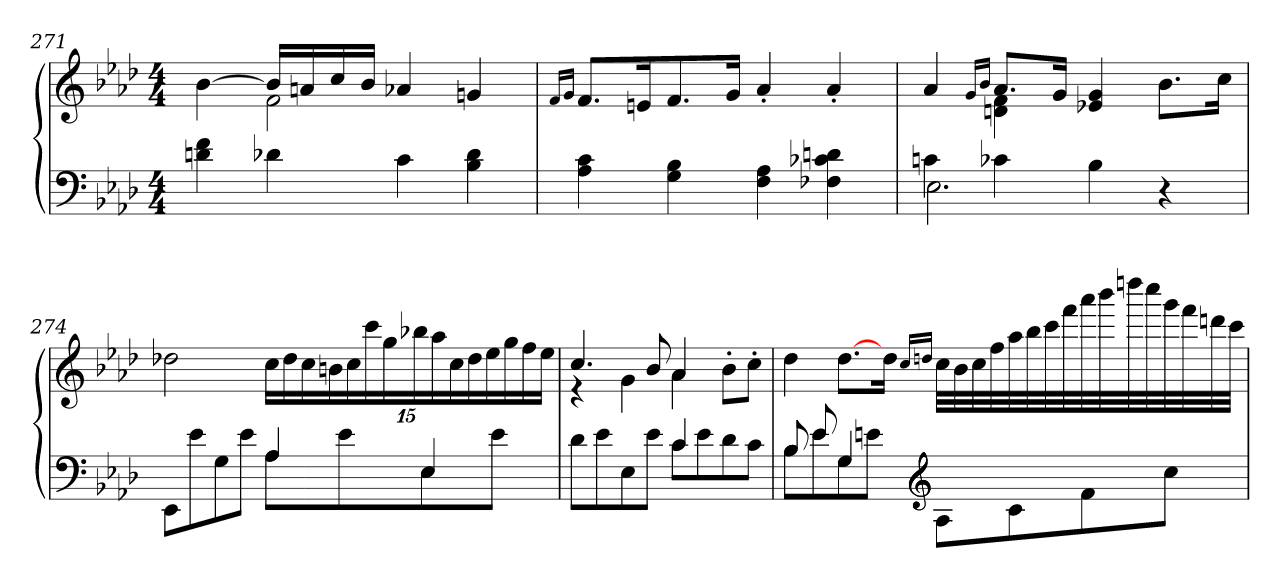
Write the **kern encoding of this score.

**kern	**kern
*part2	*part1
*staff2	*staff1
*clefF4	*clefG2
*k[b-e-a-d-]	*k[b-e-a-d-]
*M4/4	*M4/4
=271	=271
*	*^
4f 4dn	[4b-	4ryy
4d-X\	16b-LL]	2f
.	16an	.
.	16cc	.
.	16b-JJ	.
4c	4a-X	.
4d- 4B-	4gn	4ryy
*	*v	*v
=272	=272
.	16qqf/LL
.	16qqg/JJ
4c 4A-	8.fL
.	16en
4B- 4G	8.f
.	16gJk
4A- 4F	4a-'>
4dn 4c-X 4F-X	4a-'>
=273	=273
*^	*^
4cn\	2.E-	4a-	4ryy
.	.	16qqg/LL	.
.	.	16qqb-/JJ	.
4c-X\	.	8.a-L	4f 4dn
.	.	16gJk	.
4B-\	.	4g 4e-X	4ryy
4r	4ryy	4ryy	8.b-L
.	.	.	16ccJk
*	*	*v	*v
=274	=274	=274
2ryy	8EE-/L	2dd-X
.	8e-\	.
.	8G\	.
.	8e-\J	.
4A-	8A-L	30ccL
.	.	30dd-
.	.	30cc
.	.	30bn
.	8e-	.
.	.	30cc
.	.	30ccc
.	.	30gg
.	.	30bb-X
4E-/	8E-	.
.	.	30aa-
.	.	30cc
.	.	30dd-
.	.	30ee-
.	8e-J	.
.	.	30gg
.	.	30ff
.	.	30ee-J
=275	=275	=275
*	*	*^
2ryy	8d-L	4.cc	4r
.	8e-	.	.
.	8E-	.	4g
.	8e-J	8b-	.
4c	8cL	4a-/	4a-\
.	8e-	.	.
4ryy	8d-	4ryy	8b-'>L
.	8cJ	.	8cc'>J
*	*	*v	*v
=276	=276	=276
8B-	8B-L	4dd-
8e-	8e-	.
4G	8G	[8.dd-L
.	8enJ	.
.	.	16dd-J
*clefG2	*	*
.	.	16qqcc/LL
.	.	16qqddn/JJ
8A-L	2ryy	32cc\L
.	.	32b-\
.	.	32cc\
.	.	32ff
8c\	.	32aa-
.	.	32bb-
.	.	32ccc
.	.	32fff
8f	.	32aaa-
.	.	32bbb-
.	.	32ddddn
.	.	32cccc
8ccJ	.	32ggg
.	.	32fff
.	.	32ddd
.	.	32cccJ
*v	*v	*
=	=
*-	*-
